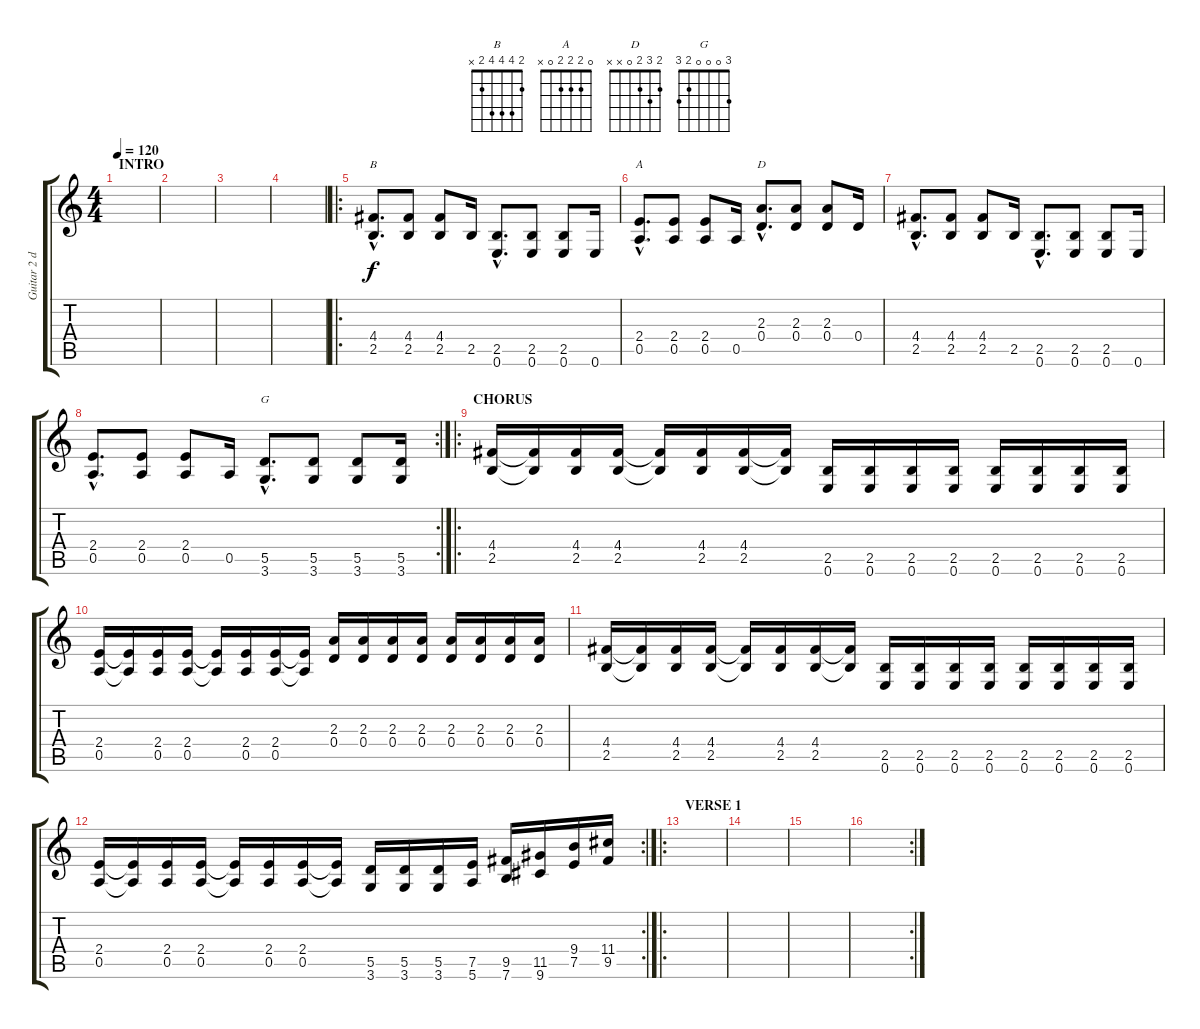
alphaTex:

\track ("Guitar 2 dist." "Guitar 2 d") {instrument distortionguitar}
\staff {score tabs}
\tuning (E4 B3 G3 D3 A2 E2) {hide}
\chord ("B" 2 4 4 4 2 x)
\chord ("A" 0 2 2 2 0 x)
\chord ("D" 2 3 2 0 x x)
\chord ("G" 3 0 0 0 2 3)
\ts (4 4)
\section ("" "INTRO")
\tempo 120
\clef g2
\ks c
|
|
|
|
\ro
(4.4{hac} 2.5{hac}).8{d ch "B"} (4.4 2.5).8 (4.4 2.5).8 2.5.16 (2.5{hac} 0.6{hac}).8{d} (2.5 0.6).8 (2.5 0.6).8 0.6.16 |
(2.4{hac} 0.5{hac}).8{d ch "A"} (2.4 0.5).8 (2.4 0.5).8 0.5.16 (2.3{hac} 0.4{hac}).8{d ch "D"} (2.3 0.4).8 (2.3 0.4).8 0.4.16 |
(4.4{hac} 2.5{hac}).8{d} (4.4 2.5).8 (4.4 2.5).8 2.5.16 (2.5{hac} 0.6{hac}).8{d} (2.5 0.6).8 (2.5 0.6).8 0.6.16 |
\rc 2
(2.4{hac} 0.5{hac}).8{d} (2.4 0.5).8 (2.4 0.5).8 0.5.16 (5.5{hac} 3.6{hac}).8{d ch "G"} (5.5 3.6).8 (5.5 3.6).8 (5.5 3.6).16 |
\ro
\section ("" "CHORUS")
(4.4 2.5).16 (4.4{t} 2.5{t}).16 (4.4 2.5).16 (4.4 2.5).16 (4.4{t} 2.5{t}).16 (4.4 2.5).16 (4.4 2.5).16 (4.4{t} 2.5{t}).16 (2.5 0.6).16 (2.5 0.6).16 (2.5 0.6).16 (2.5 0.6).16 (2.5 0.6).16 (2.5 0.6).16 (2.5 0.6).16 (2.5 0.6).16 |
(2.4 0.5).16 (2.4{t} 0.5{t}).16 (2.4 0.5).16 (2.4 0.5).16 (2.4{t} 0.5{t}).16 (2.4 0.5).16 (2.4 0.5).16 (2.4{t} 0.5{t}).16 (2.3 0.4).16 (2.3 0.4).16 (2.3 0.4).16 (2.3 0.4).16 (2.3 0.4).16 (2.3 0.4).16 (2.3 0.4).16 (2.3 0.4).16 |
(4.4 2.5).16 (4.4{t} 2.5{t}).16 (4.4 2.5).16 (4.4 2.5).16 (4.4{t} 2.5{t}).16 (4.4 2.5).16 (4.4 2.5).16 (4.4{t} 2.5{t}).16 (2.5 0.6).16 (2.5 0.6).16 (2.5 0.6).16 (2.5 0.6).16 (2.5 0.6).16 (2.5 0.6).16 (2.5 0.6).16 (2.5 0.6).16 |
\rc 2
(2.4 0.5).16 (2.4{t} 0.5{t}).16 (2.4 0.5).16 (2.4 0.5).16 (2.4{t} 0.5{t}).16 (2.4 0.5).16 (2.4 0.5).16 (2.4{t} 0.5{t}).16 (5.5 3.6).16 (5.5 3.6).16 (5.5 3.6).16 (7.5 5.6).16 (9.5 7.6).16 (11.5 9.6).16 (9.4 7.5).16 (11.4 9.5).16 |
\ro
\section ("" "VERSE 1")
|
|
|
\rc 2
